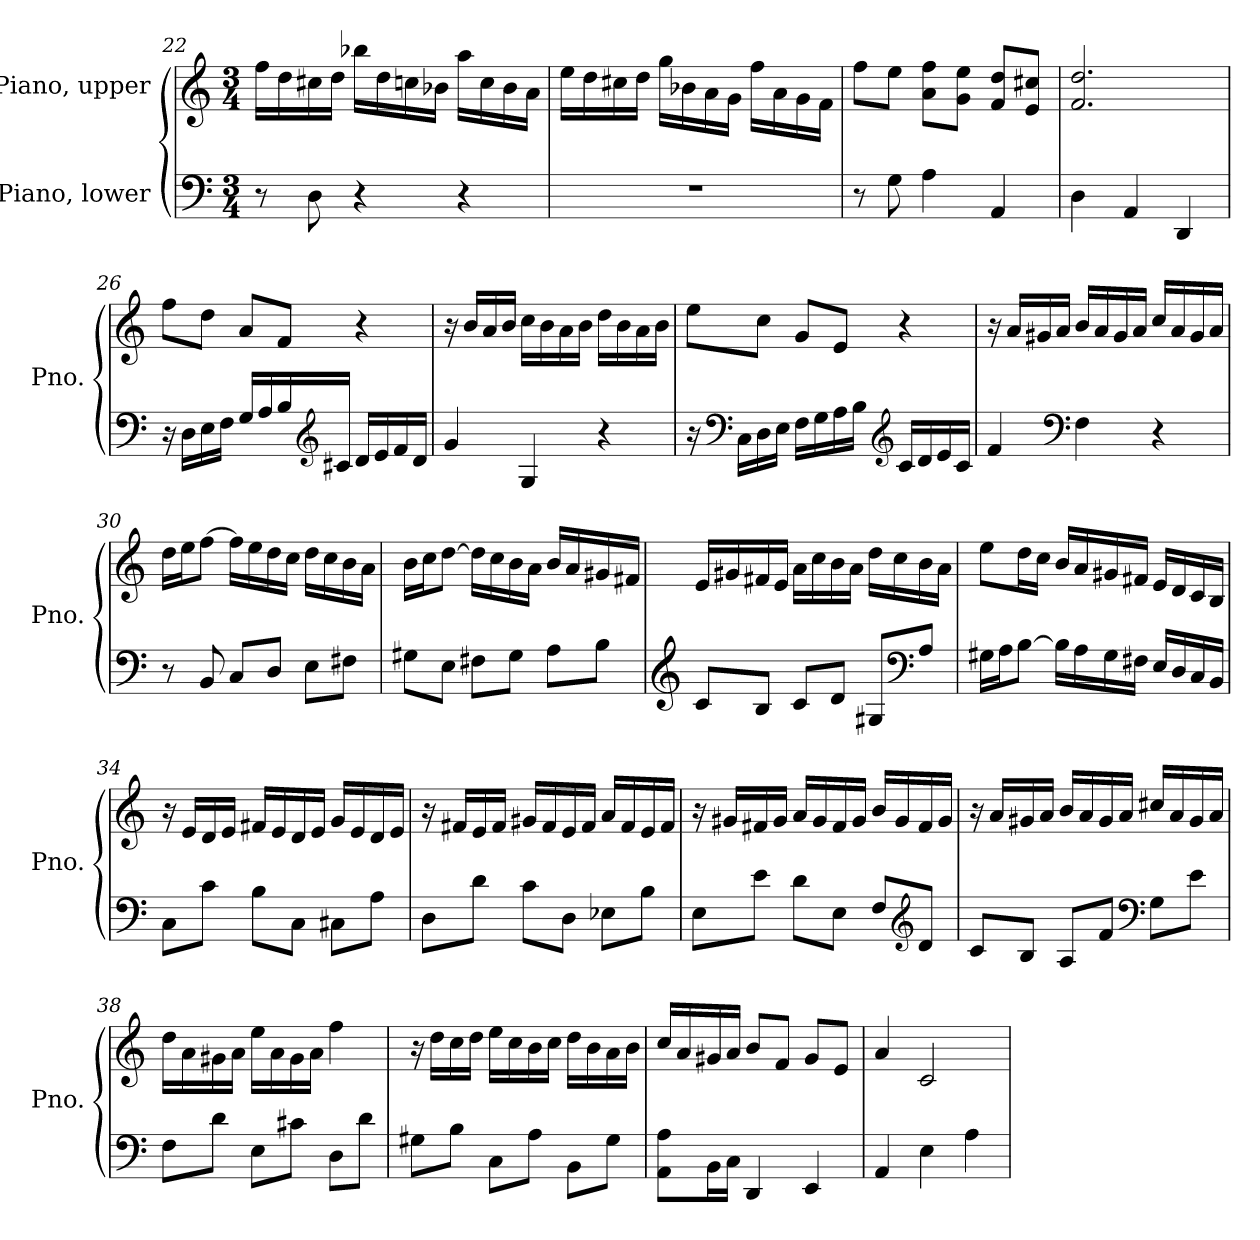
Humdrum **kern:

**kern	**kern
*part2	*part1
*staff2	*staff1
*I"Piano, lower	*I"Piano, upper
*I'Pno.	*I'Pno.
*clefF4	*clefG2
*k[]	*k[]
*M3/4	*M3/4
=22	=22
8r	16ff\LL
.	16dd\
8D\	16cc#X\
.	16dd\JJ
4r	16bb-X\LL
.	16dd\
.	16ccn\
.	16b-X\JJ
4r	16aa\LL
.	16cc\
.	16b-\
.	16a\JJ
!!LO:PB:g=z
=23	=23
2.r	16ee\LL
.	16dd\
.	16cc#X\
.	16dd\JJ
.	16gg\LL
.	16b-X\
.	16a\
.	16g\JJ
.	16ff\LL
.	16a\
.	16g\
.	16f\JJ
=24	=24
8r	8ff\L
8G\	8ee\J
4A\	8a\ 8ff\L
.	8g\ 8ee\J
4AA/	8f/ 8dd/L
.	8e/ 8cc#X/J
=25	=25
4D\	2.f/ 2.dd/
4AA/	.
4DD/	.
=26	=26
16r	8ff\L
16D\LL	.
16E\	8dd\J
16F\JJ	.
16G/LL	8a/L
16A/	.
16B/	8f/J
*clefG2	*
16c#X/JJ	.
16d/LL	4r
16e/	.
16f/	.
16d/JJ	.
!!LO:LB:g=z
=27	=27
4g/	16r
.	16b/LL
.	16a/
.	16b/JJ
4G/	16cc\LL
.	16b\
.	16a\
.	16b\JJ
4r	16dd\LL
.	16b\
.	16a\
.	16b\JJ
=28	=28
16r	8ee\L
*clefF4	*
16C\LL	.
16D\	8cc\J
16E\JJ	.
16F\LL	8g/L
16G\	.
16A\	8e/J
16B\JJ	.
*clefG2	*
16c/LL	4r
16d/	.
16e/	.
16c/JJ	.
=29	=29
4f/	16r
.	16a/LL
.	16g#X/
.	16a/JJ
*clefF4	*
4F\	16b/LL
.	16a/
.	16g#/
.	16a/JJ
4r	16cc/LL
.	16a/
.	16g#/
.	16a/JJ
!!LO:LB:g=z
=30	=30
8r	16dd\LL
.	16ee\J
8BB/	[8ff\J
8C/L	16ff\LL]
.	16ee\
8D/J	16dd\
.	16cc\JJ
8E\L	16dd\LL
.	16cc\
8F#X\J	16b\
.	16a\JJ
=31	=31
8G#X\L	16b\LL
.	16cc\J
8E\J	[8dd\J
8F#X\L	16dd\LL]
.	16cc\
8G#\J	16b\
.	16a\JJ
8A\L	16b/LL
.	16a/
8B\J	16g#X/
.	16f#X/JJ
=32	=32
*clefG2	*
8c/L	16e/LL
.	16g#X/
8B/J	16f#X/
.	16e/JJ
8c/L	16a\LL
.	16cc\
8d/J	16b\
.	16a\JJ
8G#X/L	16dd\LL
.	16cc\
*clefF4	*
8A/J	16b\
.	16a\JJ
!!LO:LB:g=z
=33	=33
16G#X\LL	8ee\L
16A\J	.
[8B\J	16dd\L
.	16cc\JJ
16B\LL]	16b/LL
16A\	16a/
16G#\	16g#X/
16F#X\JJ	16f#X/JJ
16E/LL	16e/LL
16D/	16d/
16C/	16c/
16BB/JJ	16B/JJ
=34	=34
8C\L	16r
.	16e/LL
8c\J	16d/
.	16e/JJ
8B\L	16f#X/LL
.	16e/
8C\J	16d/
.	16e/JJ
8C#X\L	16g/LL
.	16e/
8A\J	16d/
.	16e/JJ
=35	=35
8D\L	16r
.	16f#X/LL
8d\J	16e/
.	16f#/JJ
8c\L	16g#X/LL
.	16f#/
8D\J	16e/
.	16f#/JJ
8E-X\L	16a/LL
.	16f#/
8B\J	16e/
.	16f#/JJ
!!LO:LB:g=z
=36	=36
8E\L	16r
.	16g#X/LL
8e\J	16f#X/
.	16g#/JJ
8d\L	16a/LL
.	16g#/
8E\J	16f#/
.	16g#/JJ
8F/L	16b/LL
.	16g#/
*clefG2	*
8d/J	16f#/
.	16g#/JJ
=37	=37
8c/L	16r
.	16a/LL
8B/J	16g#X/
.	16a/JJ
8A/L	16b/LL
.	16a/
8f/J	16g#/
.	16a/JJ
*clefF4	*
8G\L	16cc#X/LL
.	16a/
8e\J	16g#/
.	16a/JJ
=38	=38
8F\L	16dd\LL
.	16a\
8d\J	16g#X\
.	16a\JJ
8E\L	16ee\LL
.	16a\
8c#X\J	16g#\
.	16a\JJ
8D\L	4ff\
8d\J	.
!!LO:LB:g=z
=39	=39
8G#X\L	16r
.	16dd\LL
8B\J	16cc\
.	16dd\JJ
8C\L	16ee\LL
.	16cc\
8A\J	16b\
.	16cc\JJ
8BB\L	16dd\LL
.	16b\
8G#\J	16a\
.	16b\JJ
=40	=40
8AA\ 8A\L	16cc/LL
.	16a/
16BB\L	16g#X/
16C\JJ	16a/JJ
4DD/	8b/L
.	8f/J
4EE/	8g#/L
.	8e/J
=41	=41
4AA/	4a/
4E\	2c/
4A\	.
=	=
*-	*-
